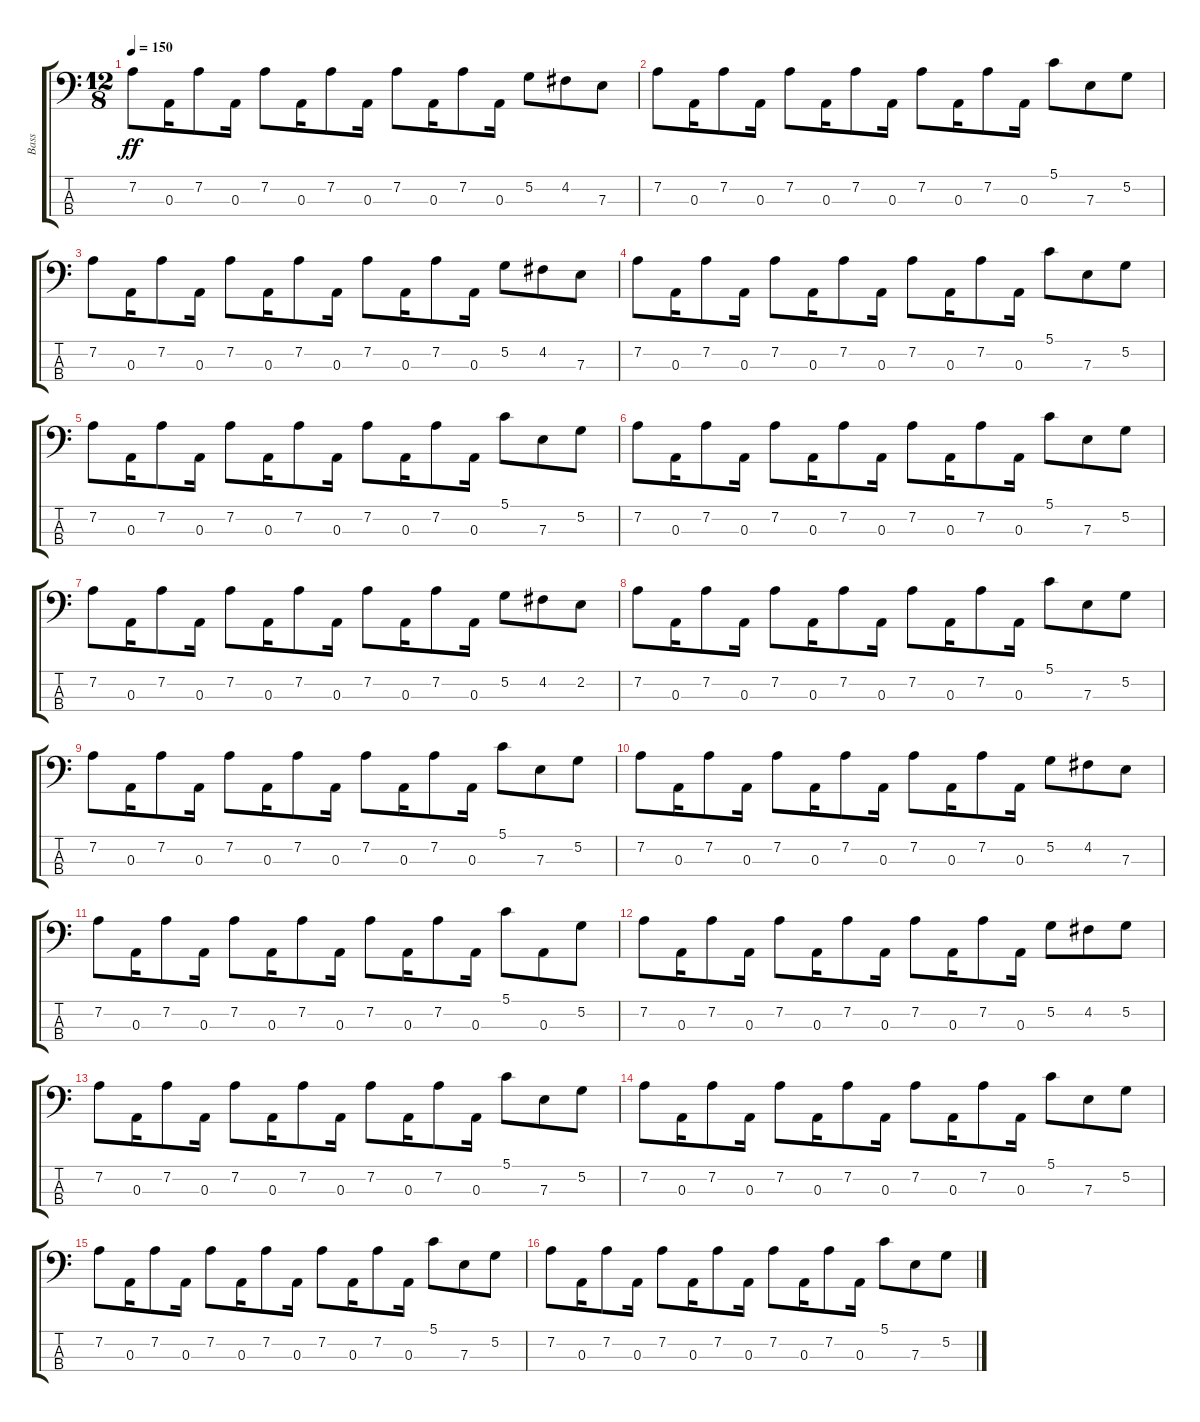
\track ("Bass" "Bass") {instrument electricbassfinger}
\staff {score tabs}
\tuning (G2 D2 A1 E1) {hide}
\ts (12 8)
\tempo 150
\clef f4
\ks c
7.2.8{dy ff} 0.3.16 7.2.8 0.3.16 7.2.8 0.3.16 7.2.8 0.3.16 7.2.8 0.3.16 7.2.8 0.3.16 5.2.8 4.2.8 7.3.8 |
7.2.8 0.3.16 7.2.8 0.3.16 7.2.8 0.3.16 7.2.8 0.3.16 7.2.8 0.3.16 7.2.8 0.3.16 5.1.8 7.3.8 5.2.8 |
7.2.8 0.3.16 7.2.8 0.3.16 7.2.8 0.3.16 7.2.8 0.3.16 7.2.8 0.3.16 7.2.8 0.3.16 5.2.8 4.2.8 7.3.8 |
7.2.8 0.3.16 7.2.8 0.3.16 7.2.8 0.3.16 7.2.8 0.3.16 7.2.8 0.3.16 7.2.8 0.3.16 5.1.8 7.3.8 5.2.8 |
7.2.8 0.3.16 7.2.8 0.3.16 7.2.8 0.3.16 7.2.8 0.3.16 7.2.8 0.3.16 7.2.8 0.3.16 5.1.8 7.3.8 5.2.8 |
7.2.8 0.3.16 7.2.8 0.3.16 7.2.8 0.3.16 7.2.8 0.3.16 7.2.8 0.3.16 7.2.8 0.3.16 5.1.8 7.3.8 5.2.8 |
7.2.8 0.3.16 7.2.8 0.3.16 7.2.8 0.3.16 7.2.8 0.3.16 7.2.8 0.3.16 7.2.8 0.3.16 5.2.8 4.2.8 2.2.8 |
7.2.8 0.3.16 7.2.8 0.3.16 7.2.8 0.3.16 7.2.8 0.3.16 7.2.8 0.3.16 7.2.8 0.3.16 5.1.8 7.3.8 5.2.8 |
7.2.8 0.3.16 7.2.8 0.3.16 7.2.8 0.3.16 7.2.8 0.3.16 7.2.8 0.3.16 7.2.8 0.3.16 5.1.8 7.3.8 5.2.8 |
7.2.8 0.3.16 7.2.8 0.3.16 7.2.8 0.3.16 7.2.8 0.3.16 7.2.8 0.3.16 7.2.8 0.3.16 5.2.8 4.2.8 7.3.8 |
7.2.8 0.3.16 7.2.8 0.3.16 7.2.8 0.3.16 7.2.8 0.3.16 7.2.8 0.3.16 7.2.8 0.3.16 5.1.8 0.3.8 5.2.8 |
7.2.8 0.3.16 7.2.8 0.3.16 7.2.8 0.3.16 7.2.8 0.3.16 7.2.8 0.3.16 7.2.8 0.3.16 5.2.8 4.2.8 5.2.8 |
7.2.8 0.3.16 7.2.8 0.3.16 7.2.8 0.3.16 7.2.8 0.3.16 7.2.8 0.3.16 7.2.8 0.3.16 5.1.8 7.3.8 5.2.8 |
7.2.8 0.3.16 7.2.8 0.3.16 7.2.8 0.3.16 7.2.8 0.3.16 7.2.8 0.3.16 7.2.8 0.3.16 5.1.8 7.3.8 5.2.8 |
7.2.8 0.3.16 7.2.8 0.3.16 7.2.8 0.3.16 7.2.8 0.3.16 7.2.8 0.3.16 7.2.8 0.3.16 5.1.8 7.3.8 5.2.8 |
7.2.8 0.3.16 7.2.8 0.3.16 7.2.8 0.3.16 7.2.8 0.3.16 7.2.8 0.3.16 7.2.8 0.3.16 5.1.8 7.3.8 5.2.8
